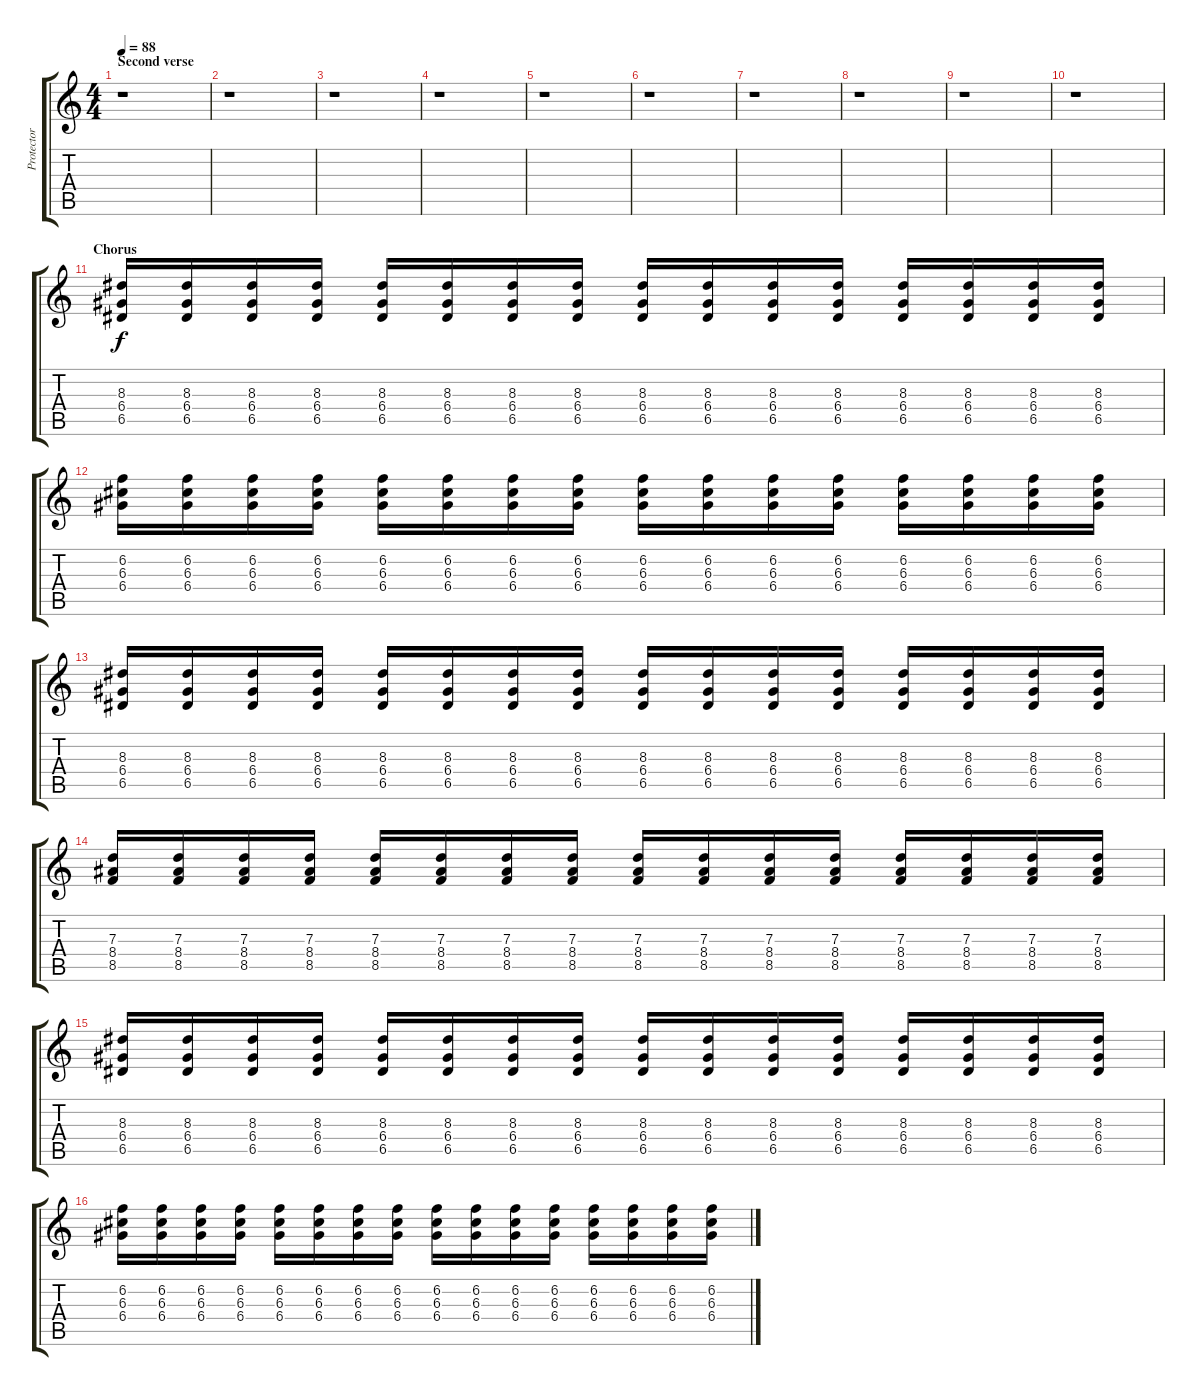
\track ("Protector (Rhythm Guitar)" "Protector ") {instrument distortionguitar}
\staff {score tabs}
\tuning (E4 B3 G3 D3 A2 E2) {hide}
\ts (4 4)
\section ("" "Second verse")
\tempo 88
\clef g2
\ks c
r.1{dy f} |
r.1 |
r.1 |
r.1 |
r.1 |
r.1 |
r.1 |
r.1 |
r.1 |
r.1 |
\section ("" "Chorus")
(8.3 6.4 6.5).16 (8.3 6.4 6.5).16 (8.3 6.4 6.5).16 (8.3 6.4 6.5).16 (8.3 6.4 6.5).16 (8.3 6.4 6.5).16 (8.3 6.4 6.5).16 (8.3 6.4 6.5).16 (8.3 6.4 6.5).16 (8.3 6.4 6.5).16 (8.3 6.4 6.5).16 (8.3 6.4 6.5).16 (8.3 6.4 6.5).16 (8.3 6.4 6.5).16 (8.3 6.4 6.5).16 (8.3 6.4 6.5).16 |
(6.2 6.3 6.4).16 (6.2 6.3 6.4).16 (6.2 6.3 6.4).16 (6.2 6.3 6.4).16 (6.2 6.3 6.4).16 (6.2 6.3 6.4).16 (6.2 6.3 6.4).16 (6.2 6.3 6.4).16 (6.2 6.3 6.4).16 (6.2 6.3 6.4).16 (6.2 6.3 6.4).16 (6.2 6.3 6.4).16 (6.2 6.3 6.4).16 (6.2 6.3 6.4).16 (6.2 6.3 6.4).16 (6.2 6.3 6.4).16 |
(8.3 6.4 6.5).16 (8.3 6.4 6.5).16 (8.3 6.4 6.5).16 (8.3 6.4 6.5).16 (8.3 6.4 6.5).16 (8.3 6.4 6.5).16 (8.3 6.4 6.5).16 (8.3 6.4 6.5).16 (8.3 6.4 6.5).16 (8.3 6.4 6.5).16 (8.3 6.4 6.5).16 (8.3 6.4 6.5).16 (8.3 6.4 6.5).16 (8.3 6.4 6.5).16 (8.3 6.4 6.5).16 (8.3 6.4 6.5).16 |
(7.3 8.4 8.5).16 (7.3 8.4 8.5).16 (7.3 8.4 8.5).16 (7.3 8.4 8.5).16 (7.3 8.4 8.5).16 (7.3 8.4 8.5).16 (7.3 8.4 8.5).16 (7.3 8.4 8.5).16 (7.3 8.4 8.5).16 (7.3 8.4 8.5).16 (7.3 8.4 8.5).16 (7.3 8.4 8.5).16 (7.3 8.4 8.5).16 (7.3 8.4 8.5).16 (7.3 8.4 8.5).16 (7.3 8.4 8.5).16 |
(8.3 6.4 6.5).16 (8.3 6.4 6.5).16 (8.3 6.4 6.5).16 (8.3 6.4 6.5).16 (8.3 6.4 6.5).16 (8.3 6.4 6.5).16 (8.3 6.4 6.5).16 (8.3 6.4 6.5).16 (8.3 6.4 6.5).16 (8.3 6.4 6.5).16 (8.3 6.4 6.5).16 (8.3 6.4 6.5).16 (8.3 6.4 6.5).16 (8.3 6.4 6.5).16 (8.3 6.4 6.5).16 (8.3 6.4 6.5).16 |
(6.2 6.3 6.4).16 (6.2 6.3 6.4).16 (6.2 6.3 6.4).16 (6.2 6.3 6.4).16 (6.2 6.3 6.4).16 (6.2 6.3 6.4).16 (6.2 6.3 6.4).16 (6.2 6.3 6.4).16 (6.2 6.3 6.4).16 (6.2 6.3 6.4).16 (6.2 6.3 6.4).16 (6.2 6.3 6.4).16 (6.2 6.3 6.4).16 (6.2 6.3 6.4).16 (6.2 6.3 6.4).16 (6.2 6.3 6.4).16
